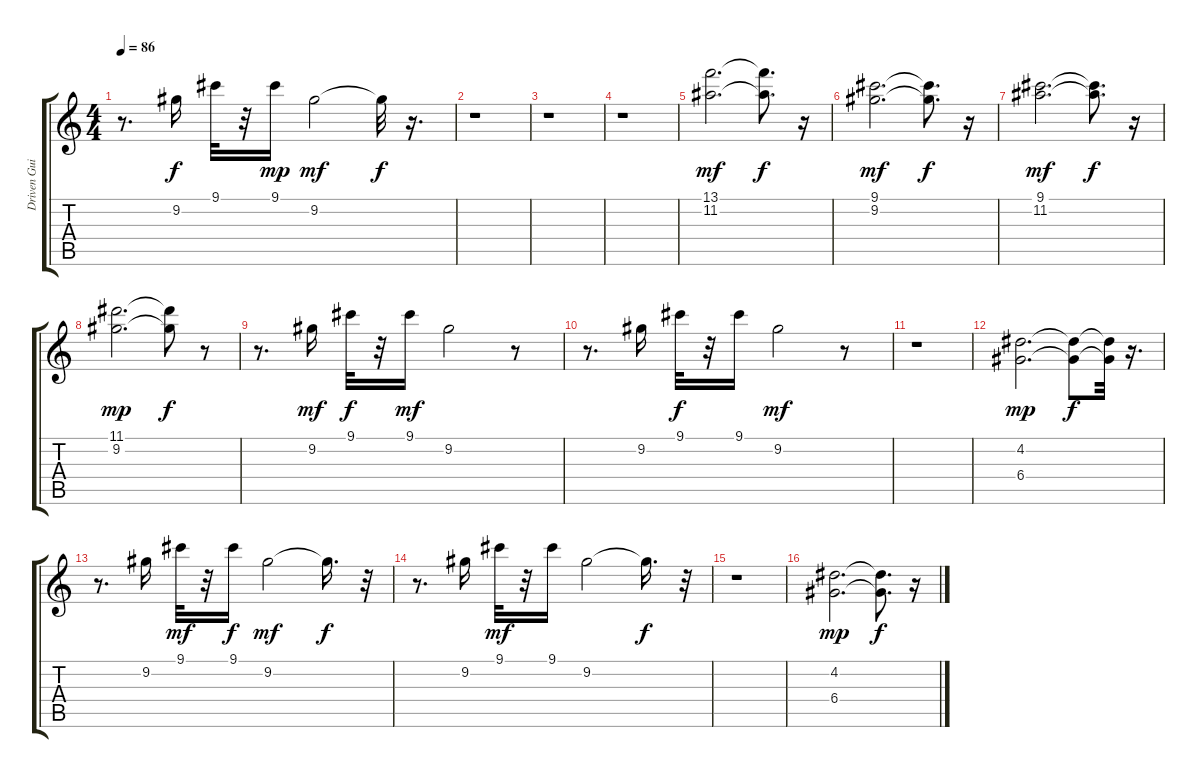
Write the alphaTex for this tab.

\track ("Driven Guitar       " "Driven Gui") {instrument distortionguitar}
\staff {score tabs}
\tuning (E4 B3 G3 D3 A2 E2) {hide}
\ts (4 4)
\tempo 86
\clef g2
\ks c
r.8{d dy f} 9.2.16 9.1.32 r.32 9.1.16{dy mp} 9.2.2{dy mf} 9.2{t}.32{dy f} r.16{d} |
r.1 |
r.1 |
r.1 |
(13.1 11.2).2{d dy mf} (13.1{t} 11.2{t}).8{d dy f} r.16 |
(9.1 9.2).2{d dy mf} (9.1{t} 9.2{t}).8{d dy f} r.16 |
(9.1 11.2).2{d dy mf} (9.1{t} 11.2{t}).8{d dy f} r.16 |
(11.1 9.2).2{d dy mp} (11.1{t} 9.2{t}).8{dy f} r.8 |
r.8{d} 9.2.16{dy mf} 9.1.32{dy f} r.32 9.1.16{dy mf} 9.2.2 r.8 |
r.8{d} 9.2.16 9.1.32{dy f} r.32 9.1.16 9.2.2{dy mf} r.8 |
r.1 |
(4.2 6.4).2{d dy mp} (4.2{t} 6.4{t}).8{dy f} (4.2{t} 6.4{t}).32 r.16{d} |
r.8{d} 9.2.16 9.1.32{dy mf} r.32 9.1.16{dy f} 9.2.2{dy mf} 9.2{t}.16{d dy f} r.32 |
r.8{d} 9.2.16 9.1.32{dy mf} r.32 9.1.16 9.2.2 9.2{t}.16{d dy f} r.32 |
r.1 |
(4.2 6.4).2{d dy mp} (4.2{t} 6.4{t}).8{d dy f} r.16
